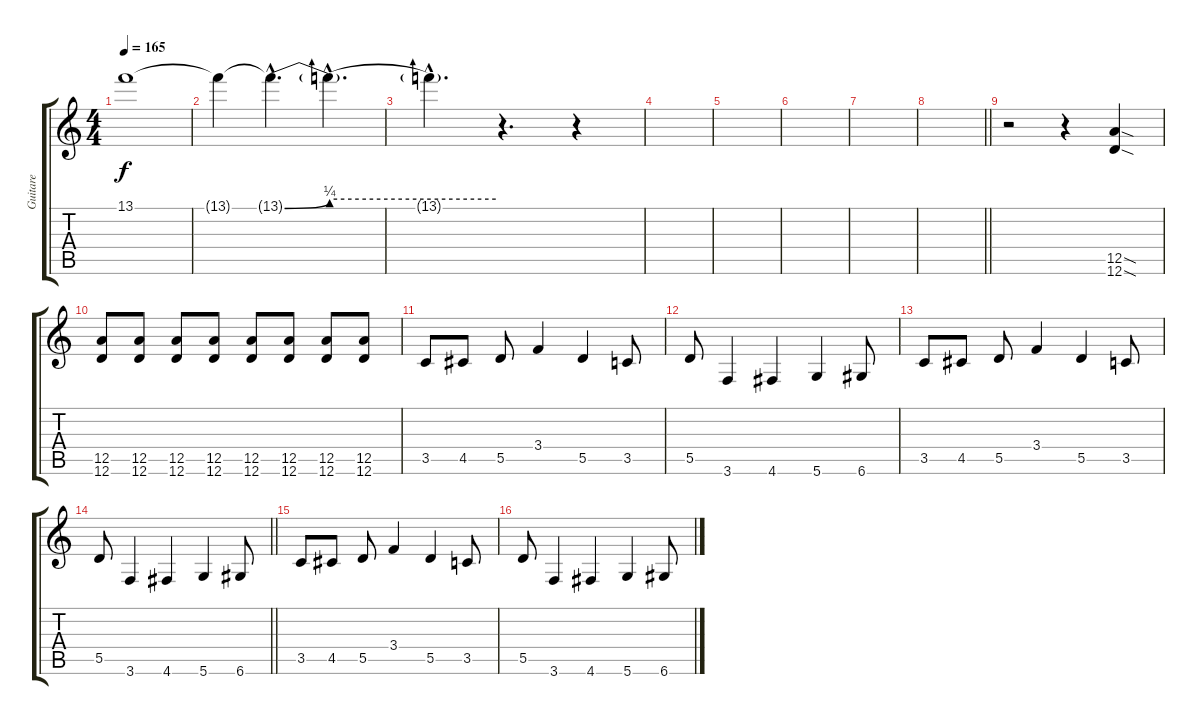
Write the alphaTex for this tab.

\track ("Guitare" "Guitare") {instrument overdrivenguitar}
\staff {score tabs}
\tuning (E4 B3 G3 D3 A2 D2) {hide}
\ts (4 4)
\tempo 165
\clef g2
\ks c
13.1.1{dy f} |
13.1{t}.4 13.1{be (bend 0 0 60 1) hac t}.4{d} 13.1{be (hold 0 1 60 1) hac t}.4{d} |
13.1{be (hold 0 1 60 1) hac t}.4{d} r.4{d} r.4 |
|
|
|
|
\barLineRight lightlight
|
r.2 r.4 (12.5{sod} 12.6{sod}).4 |
(12.5 12.6).8 (12.5 12.6).8 (12.5 12.6).8 (12.5 12.6).8 (12.5 12.6).8 (12.5 12.6).8 (12.5 12.6).8 (12.5 12.6).8 |
3.5.8 4.5.8 5.5.8 3.4.4 5.5.4 3.5.8 |
5.5.8 3.6.4 4.6.4 5.6.4 6.6.8 |
3.5.8 4.5.8 5.5.8 3.4.4 5.5.4 3.5.8 |
\barLineRight lightlight
5.5.8 3.6.4 4.6.4 5.6.4 6.6.8 |
3.5.8 4.5.8 5.5.8 3.4.4 5.5.4 3.5.8 |
5.5.8 3.6.4 4.6.4 5.6.4 6.6.8
